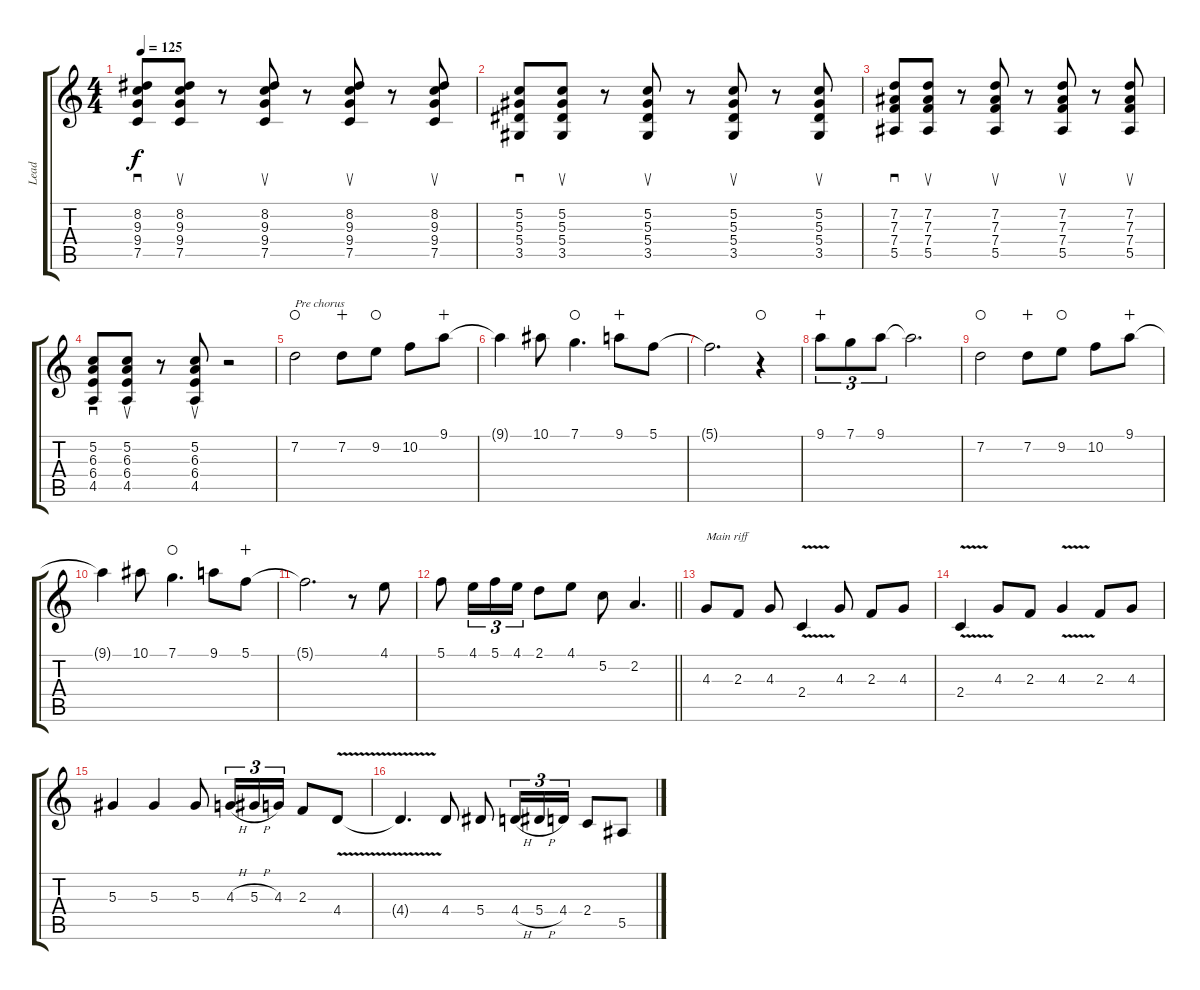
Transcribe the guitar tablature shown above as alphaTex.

\track ("Lead" "Lead") {instrument distortionguitar}
\staff {score tabs}
\tuning (C4 G3 Eb3 Bb2 F2 C2) {hide}
\ts (4 4)
\tempo 125
\clef g2
\ks c
(8.2 9.3 9.4 7.5).8{sd dy f} (8.2 9.3 9.4 7.5).8{su} r.8 (8.2 9.3 9.4 7.5).8{su} r.8 (8.2 9.3 9.4 7.5).8{su} r.8 (8.2 9.3 9.4 7.5).8{su} |
(5.2 5.3 5.4 3.5).8{sd} (5.2 5.3 5.4 3.5).8{su} r.8 (5.2 5.3 5.4 3.5).8{su} r.8 (5.2 5.3 5.4 3.5).8{su} r.8 (5.2 5.3 5.4 3.5).8{su} |
(7.2 7.3 7.4 5.5).8{sd} (7.2 7.3 7.4 5.5).8{su} r.8 (7.2 7.3 7.4 5.5).8{su} r.8 (7.2 7.3 7.4 5.5).8{su} r.8 (7.2 7.3 7.4 5.5).8{su} |
(5.2 6.3 6.4 4.5).8{sd} (5.2 6.3 6.4 4.5).8{su} r.8 (5.2 6.3 6.4 4.5).8{su} r.2 |
7.2.2{txt "Pre chorus" waho} 7.2.8{wahc} 9.2.8{waho} 10.2.8 9.1.8{wahc} |
9.1{t}.4 10.1.8 7.1.4{d waho} 9.1.8{wahc} 5.1.8 |
5.1{t}.2{d} r.4{waho} |
9.1.8{tu (3 2) wahc} 7.1.8{tu (3 2)} 9.1.8{tu (3 2)} 9.1{t}.2{d} |
7.2.2{waho} 7.2.8{wahc} 9.2.8{waho} 10.2.8 9.1.8{wahc} |
9.1{t}.4 10.1.8 7.1.4{d waho} 9.1.8 5.1.8{wahc} |
5.1{t}.2{d} r.8 4.1.8 |
\barLineRight lightlight
5.1.8 4.1.16{tu (3 2)} 5.1.16{tu (3 2)} 4.1.16{tu (3 2)} 2.1.8 4.1.8 5.2.8 2.2.4{d} |
4.3.8{txt "Main riff"} 2.3.8 4.3.8 2.4{v}.4 4.3.8 2.3.8 4.3.8 |
2.4{v}.4 4.3.8 2.3.8 4.3{v}.4 2.3.8 4.3.8 |
5.3.4 5.3.4 5.3.8 4.3{h}.16{tu (3 2)} 5.3{h}.16{tu (3 2)} 4.3.16{tu (3 2)} 2.3.8 4.4{v}.8 |
4.4{v t}.4{d} 4.4.8 5.4.8 4.4{h}.16{tu (3 2)} 5.4{h}.16{tu (3 2)} 4.4.16{tu (3 2)} 2.4.8 5.5.8
